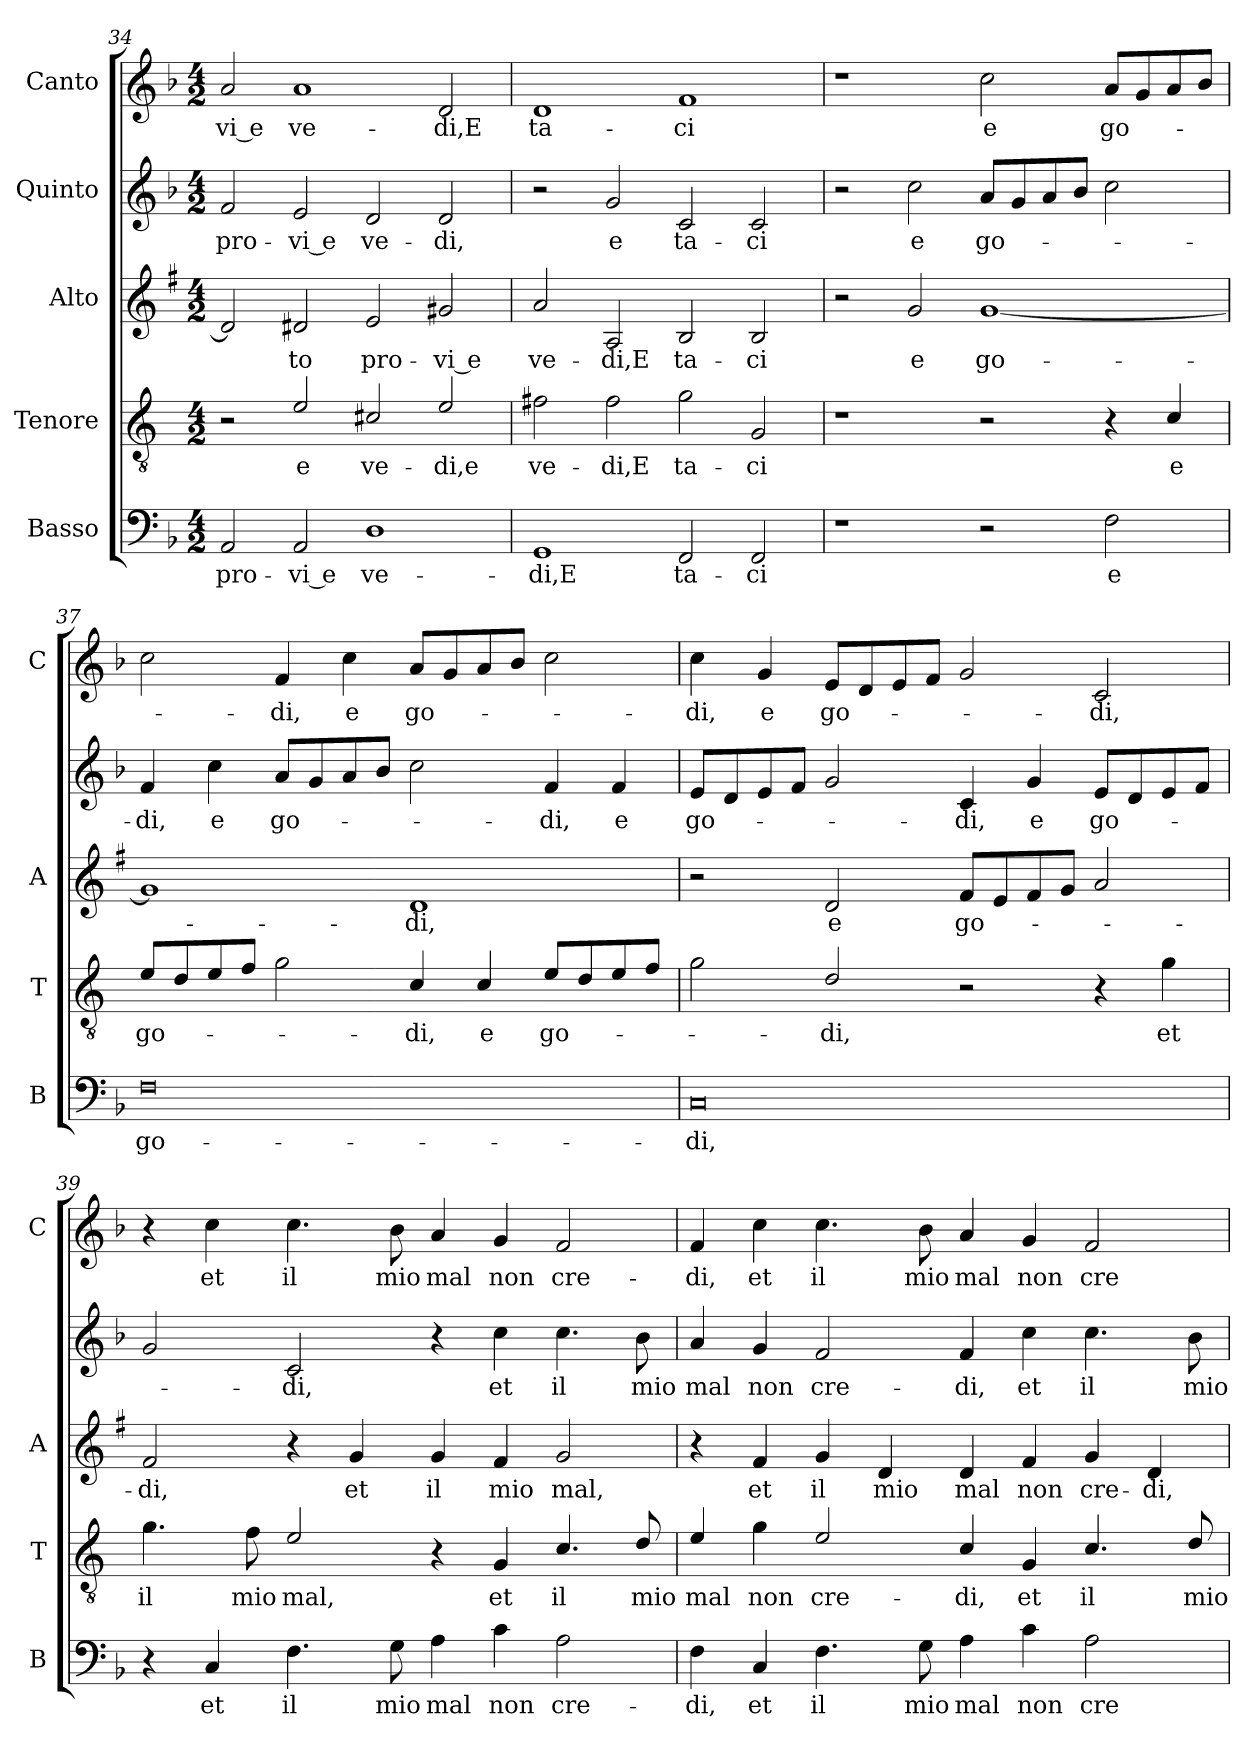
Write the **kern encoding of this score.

**kern	**text	**kern	**text	**kern	**text	**kern	**text	**kern	**text
*part5	*part5	*part4	*part4	*part3	*part3	*part2	*part2	*part1	*part1
*staff5	*staff5	*staff4	*staff4	*staff3	*staff3	*staff2	*staff2	*staff1	*staff1
*I"Basso	*	*I"Tenore	*	*I"Alto	*	*I"Quinto	*	*I"Canto	*
*I'B	*	*I'T	*	*I'A	*	*	*	*I'C	*
*clefF4	*	*clefGv2	*	*clefG2	*	*clefG2	*	*clefG2	*
*	*	*ITrd4c7	*	*ITrd1c2	*	*	*	*	*
*k[b-]	*	*k[b-]	*	*k[b-]	*	*k[b-]	*	*k[b-]	*
*F:	*	*F:	*	*F:	*	*F:	*	*F:	*
*M4/2	*	*M4/2	*	*M4/2	*	*M4/2	*	*M4/2	*
=34	=34	=34	=34	=34	=34	=34	=34	=34	=34
!	!LO:LY:b	!	!	!	!	!	!LO:LY:b	!	!LO:LY:b
2AA/	pro-	2r	.	2c/]	.	2f/	pro-	2a/	-vi e
!	!LO:LY:b	!	!LO:LY:b	!	!LO:LY:b	!	!LO:LY:b	!	!LO:LY:b
2AA/	-vi e	2A/	e	2c#X/	-to	2e/	-vi e	1a	ve-
!	!LO:LY:b	!	!LO:LY:b	!	!LO:LY:b	!	!LO:LY:b	!	!
1D	ve-	2F#X/	ve-	2d/	pro-	2d/	ve-	.	.
!	!	!	!LO:LY:b	!	!LO:LY:b	!	!LO:LY:b	!	!LO:LY:b
.	.	2A/	-di,e	2f#X/	-vi e	2d/	-di,	2d/	-di,E
!!LO:LB:g=z
=35	=35	=35	=35	=35	=35	=35	=35	=35	=35
!	!LO:LY:b	!	!LO:LY:b	!	!LO:LY:b	!	!	!	!LO:LY:b
1GG	-di,E	2Bn\	ve-	2g/	ve-	2r	.	1d	ta-
!	!	!	!LO:LY:b	!	!LO:LY:b	!	!LO:LY:b	!	!
.	.	2B\	-di,E	2G/	-di,E	2g/	e	.	.
!	!LO:LY:b	!	!LO:LY:b	!	!LO:LY:b	!	!LO:LY:b	!	!LO:LY:b
2FF/	ta-	2c\	ta-	2A/	ta-	2c/	ta-	1f	-ci
!	!LO:LY:b	!	!LO:LY:b	!	!LO:LY:b	!	!LO:LY:b	!	!
2FF/	-ci	2C/	-ci	2A/	-ci	2c/	-ci	.	.
=36	=36	=36	=36	=36	=36	=36	=36	=36	=36
1r	.	1r	.	2r	.	2r	.	1r	.
!	!	!	!	!	!LO:LY:b	!	!LO:LY:b	!	!
.	.	.	.	2f/	e	2cc\	e	.	.
!	!	!	!	!	!LO:LY:b	!	!LO:LY:b	!	!LO:LY:b
2r	.	2r	.	[1f	go-	8a/L	go-	2cc\	e
.	.	.	.	.	.	8g/	.	.	.
.	.	.	.	.	.	8a/	.	.	.
.	.	.	.	.	.	8b-/J	.	.	.
!	!LO:LY:b	!	!	!	!	!	!	!	!LO:LY:b
2F\	e	4r	.	.	.	2cc\	.	8a/L	go-
.	.	.	.	.	.	.	.	8g/	.
!	!	!	!LO:LY:b	!	!	!	!	!	!
.	.	4F/	e	.	.	.	.	8a/	.
.	.	.	.	.	.	.	.	8b-/J	.
=37	=37	=37	=37	=37	=37	=37	=37	=37	=37
!	!LO:LY:b	!	!LO:LY:b	!	!	!	!LO:LY:b	!	!
0F	go-	8A/L	go-	1f]	.	4f/	-di,	2cc\	.
.	.	8G/	.	.	.	.	.	.	.
!	!	!	!	!	!	!	!LO:LY:b	!	!
.	.	8A/	.	.	.	4cc\	e	.	.
.	.	8B-/J	.	.	.	.	.	.	.
!	!	!	!	!	!	!	!LO:LY:b	!	!LO:LY:b
.	.	2c\	.	.	.	8a/L	go-	4f/	-di,
.	.	.	.	.	.	8g/	.	.	.
!	!	!	!	!	!	!	!	!	!LO:LY:b
.	.	.	.	.	.	8a/	.	4cc\	e
.	.	.	.	.	.	8b-/J	.	.	.
!	!	!	!LO:LY:b	!	!LO:LY:b	!	!	!	!LO:LY:b
.	.	4F/	-di,	1c	-di,	2cc\	.	8a/L	go-
.	.	.	.	.	.	.	.	8g/	.
!	!	!	!LO:LY:b	!	!	!	!	!	!
.	.	4F/	e	.	.	.	.	8a/	.
.	.	.	.	.	.	.	.	8b-/J	.
!	!	!	!LO:LY:b	!	!	!	!LO:LY:b	!	!
.	.	8A/L	go-	.	.	4f/	-di,	2cc\	.
.	.	8G/	.	.	.	.	.	.	.
!	!	!	!	!	!	!	!LO:LY:b	!	!
.	.	8A/	.	.	.	4f/	e	.	.
.	.	8B-/J	.	.	.	.	.	.	.
!!LO:LB:g=z
=38	=38	=38	=38	=38	=38	=38	=38	=38	=38
!	!LO:LY:b	!	!	!	!	!	!LO:LY:b	!	!LO:LY:b
0C	-di,	2c\	.	2r	.	8e/L	go-	4cc\	-di,
.	.	.	.	.	.	8d/	.	.	.
!	!	!	!	!	!	!	!	!	!LO:LY:b
.	.	.	.	.	.	8e/	.	4g/	e
.	.	.	.	.	.	8f/J	.	.	.
!	!	!	!LO:LY:b	!	!LO:LY:b	!	!	!	!LO:LY:b
.	.	2G/	-di,	2c/	e	2g/	.	8e/L	go-
.	.	.	.	.	.	.	.	8d/	.
.	.	.	.	.	.	.	.	8e/	.
.	.	.	.	.	.	.	.	8f/J	.
!	!	!	!	!	!LO:LY:b	!	!LO:LY:b	!	!
.	.	2r	.	8e/L	go-	4c/	-di,	2g/	.
.	.	.	.	8d/	.	.	.	.	.
!	!	!	!	!	!	!	!LO:LY:b	!	!
.	.	.	.	8e/	.	4g/	e	.	.
.	.	.	.	8f/J	.	.	.	.	.
!	!	!	!	!	!	!	!LO:LY:b	!	!LO:LY:b
.	.	4r	.	2g/	.	8e/L	go-	2c/	-di,
.	.	.	.	.	.	8d/	.	.	.
!	!	!	!LO:LY:b	!	!	!	!	!	!
.	.	4c\	et	.	.	8e/	.	.	.
.	.	.	.	.	.	8f/J	.	.	.
=39	=39	=39	=39	=39	=39	=39	=39	=39	=39
!	!	!	!LO:LY:b	!	!LO:LY:b	!	!	!	!
4r	.	4.c\	il	2e/	-di,	2g/	.	4r	.
!	!LO:LY:b	!	!	!	!	!	!	!	!LO:LY:b
4C/	et	.	.	.	.	.	.	4cc\	et
!	!	!	!LO:LY:b	!	!	!	!	!	!
.	.	8B-\	mio	.	.	.	.	.	.
!	!LO:LY:b	!	!LO:LY:b	!	!	!	!LO:LY:b	!	!LO:LY:b
4.F\	il	2A/	mal,	4r	.	2c/	-di,	4.cc\	il
!	!	!	!	!	!LO:LY:b	!	!	!	!
.	.	.	.	4f/	et	.	.	.	.
!	!LO:LY:b	!	!	!	!	!	!	!	!LO:LY:b
8G\	mio	.	.	.	.	.	.	8b-\	mio
!	!LO:LY:b	!	!	!	!LO:LY:b	!	!	!	!LO:LY:b
4A\	mal	4r	.	4f/	il	4r	.	4a/	mal
!	!LO:LY:b	!	!LO:LY:b	!	!LO:LY:b	!	!LO:LY:b	!	!LO:LY:b
4c\	non	4C/	et	4e/	mio	4cc\	et	4g/	non
!	!LO:LY:b	!	!LO:LY:b	!	!LO:LY:b	!	!LO:LY:b	!	!LO:LY:b
2A\	cre-	4.F/	il	2f/	mal,	4.cc\	il	2f/	cre-
!	!	!	!LO:LY:b	!	!	!	!LO:LY:b	!	!
.	.	8G/	mio	.	.	8b-\	mio	.	.
=40	=40	=40	=40	=40	=40	=40	=40	=40	=40
!	!LO:LY:b	!	!LO:LY:b	!	!	!	!LO:LY:b	!	!LO:LY:b
4F\	-di,	4A/	mal	4r	.	4a/	mal	4f/	-di,
!	!LO:LY:b	!	!LO:LY:b	!	!LO:LY:b	!	!LO:LY:b	!	!LO:LY:b
4C/	et	4c\	non	4e/	et	4g/	non	4cc\	et
!	!LO:LY:b	!	!LO:LY:b	!	!LO:LY:b	!	!LO:LY:b	!	!LO:LY:b
4.F\	il	2A/	cre-	4f/	il	2f/	cre-	4.cc\	il
!	!	!	!	!	!LO:LY:b	!	!	!	!
.	.	.	.	4c/	mio	.	.	.	.
!	!LO:LY:b	!	!	!	!	!	!	!	!LO:LY:b
8G\	mio	.	.	.	.	.	.	8b-\	mio
!	!LO:LY:b	!	!LO:LY:b	!	!LO:LY:b	!	!LO:LY:b	!	!LO:LY:b
4A\	mal	4F/	-di,	4c/	mal	4f/	-di,	4a/	mal
!	!LO:LY:b	!	!LO:LY:b	!	!LO:LY:b	!	!LO:LY:b	!	!LO:LY:b
4c\	non	4C/	et	4e/	non	4cc\	et	4g/	non
!	!LO:LY:b	!	!LO:LY:b	!	!LO:LY:b	!	!LO:LY:b	!	!LO:LY:b
2A\	cre-	4.F/	il	4f/	cre-	4.cc\	il	2f/	cre-
!	!	!	!	!	!LO:LY:b	!	!	!	!
.	.	.	.	4c/	-di,	.	.	.	.
!	!	!	!LO:LY:b	!	!	!	!LO:LY:b	!	!
.	.	8G/	mio	.	.	8b-\	mio	.	.
=	=	=	=	=	=	=	=	=	=
*-	*-	*-	*-	*-	*-	*-	*-	*-	*-
